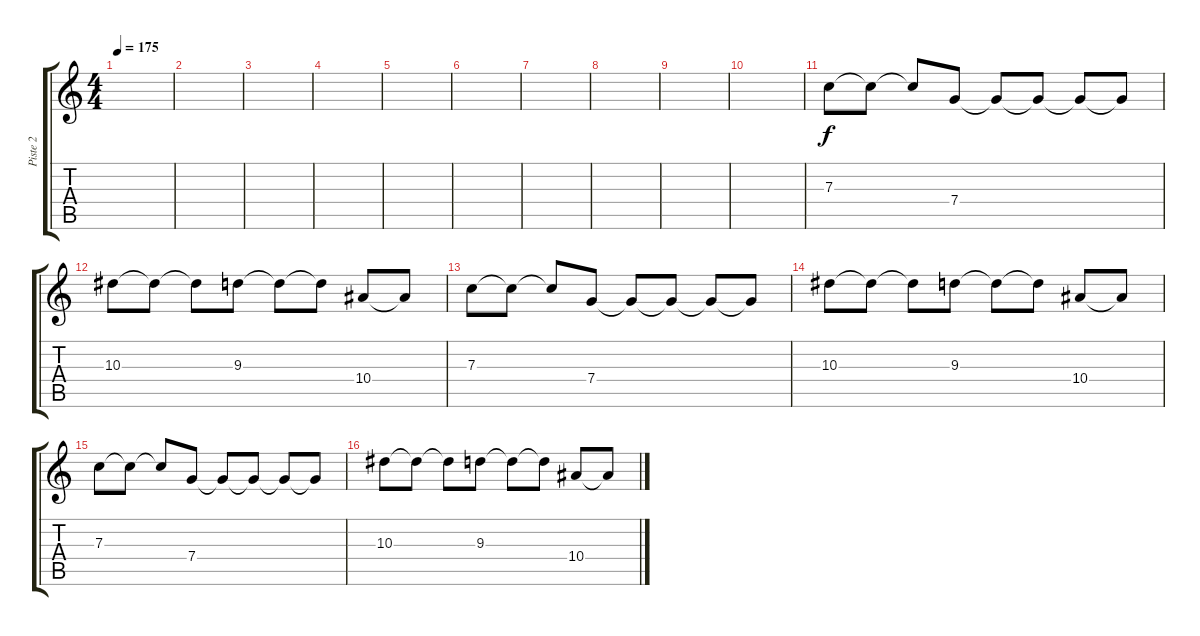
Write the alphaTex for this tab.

\track ("Piste 2" "Piste 2") {instrument distortionguitar}
\staff {score tabs}
\tuning (D4 A3 F3 C3 G2 C2) {hide}
\ts (4 4)
\tempo 175
\clef g2
\ks c
|
|
|
|
|
|
|
|
|
|
7.3.8 7.3{t}.8 7.3{t}.8 7.4.8 7.4{t}.8 7.4{t}.8 7.4{t}.8 7.4{t}.8 |
10.3.8 10.3{t}.8 10.3{t}.8 9.3.8 9.3{t}.8 9.3{t}.8 10.4.8 10.4{t}.8 |
7.3.8 7.3{t}.8 7.3{t}.8 7.4.8 7.4{t}.8 7.4{t}.8 7.4{t}.8 7.4{t}.8 |
10.3.8 10.3{t}.8 10.3{t}.8 9.3.8 9.3{t}.8 9.3{t}.8 10.4.8 10.4{t}.8 |
7.3.8 7.3{t}.8 7.3{t}.8 7.4.8 7.4{t}.8 7.4{t}.8 7.4{t}.8 7.4{t}.8 |
10.3.8 10.3{t}.8 10.3{t}.8 9.3.8 9.3{t}.8 9.3{t}.8 10.4.8 10.4{t}.8
